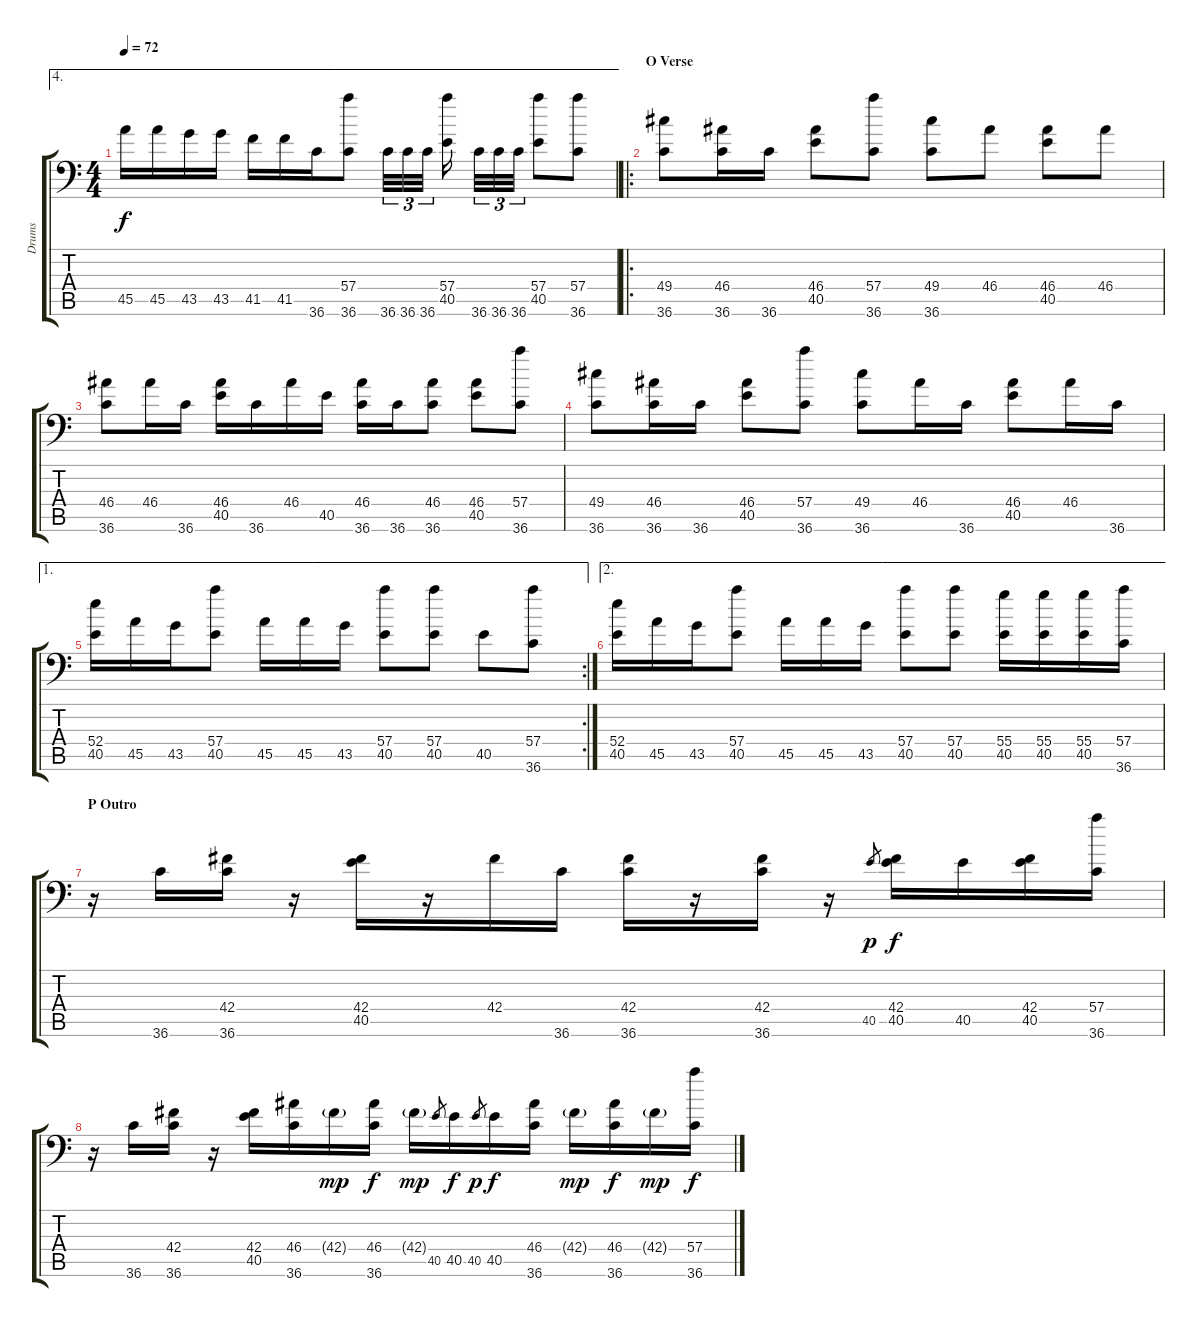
\track ("Drums" "Drums") {instrument acousticgrandpiano}
\staff {score tabs}
\tuning (C-1 C-1 C-1 C-1 C-1 C-1) {hide}
\ae 4
\ts (4 4)
\tempo 72
\clef f4
\ks c
45.5.16{dy f} 45.5.16 43.5.16 43.5.16 41.5.16 41.5.16 36.6.16 (57.4 36.6).8 36.6.32{tu (3 2)} 36.6.32{tu (3 2)} 36.6.32{tu (3 2)} (57.4 40.5).16 36.6.32{tu (3 2)} 36.6.32{tu (3 2)} 36.6.32{tu (3 2)} (57.4 40.5).8 (57.4 36.6).8 |
\ro
\section ("" "O Verse")
(49.4 36.6).8 (46.4 36.6).16 36.6.16 (46.4 40.5).8 (57.4 36.6).8 (49.4 36.6).8 46.4.8 (46.4 40.5).8 46.4.8 |
(46.4 36.6).8 46.4.16 36.6.16 (46.4 40.5).16 36.6.16 46.4.16 40.5.16 (46.4 36.6).16 36.6.16 (46.4 36.6).8 (46.4 40.5).8 (57.4 36.6).8 |
(49.4 36.6).8 (46.4 36.6).16 36.6.16 (46.4 40.5).8 (57.4 36.6).8 (49.4 36.6).8 46.4.16 36.6.16 (46.4 40.5).8 46.4.16 36.6.16 |
\ae 1
\rc 2
(52.4 40.5).16 45.5.16 43.5.16 (57.4 40.5).8 45.5.16 45.5.16 43.5.16 (57.4 40.5).8 (57.4 40.5).8 40.5.8 (57.4 36.6).8 |
\ae 2
(52.4 40.5).16 45.5.16 43.5.16 (57.4 40.5).8 45.5.16 45.5.16 43.5.16 (57.4 40.5).8 (57.4 40.5).8 (55.4 40.5).16 (55.4 40.5).16 (55.4 40.5).16 (57.4 36.6).16 |
\section ("" "P Outro")
r.16 36.6.16 (42.4 36.6).16 r.16 (42.4 40.5).16 r.16 42.4.16 36.6.16 (42.4 36.6).16 r.16 (42.4 36.6).16 r.16 40.5.8{gr dy p} (42.4 40.5).16{dy f} 40.5.16 (42.4 40.5).16 (57.4 36.6).16 |
r.16 36.6.16 (42.4 36.6).16 r.16 (42.4 40.5).16 (46.4 36.6).16 42.4{g}.16{dy mp} (46.4 36.6).16{dy f} 42.4{g}.16{dy mp} 40.5.8{gr} 40.5.16{dy f} 40.5.8{gr dy p} 40.5.16{dy f} (46.4 36.6).16 42.4{g}.16{dy mp} (46.4 36.6).16{dy f} 42.4{g}.16{dy mp} (57.4 36.6).16{dy f}
